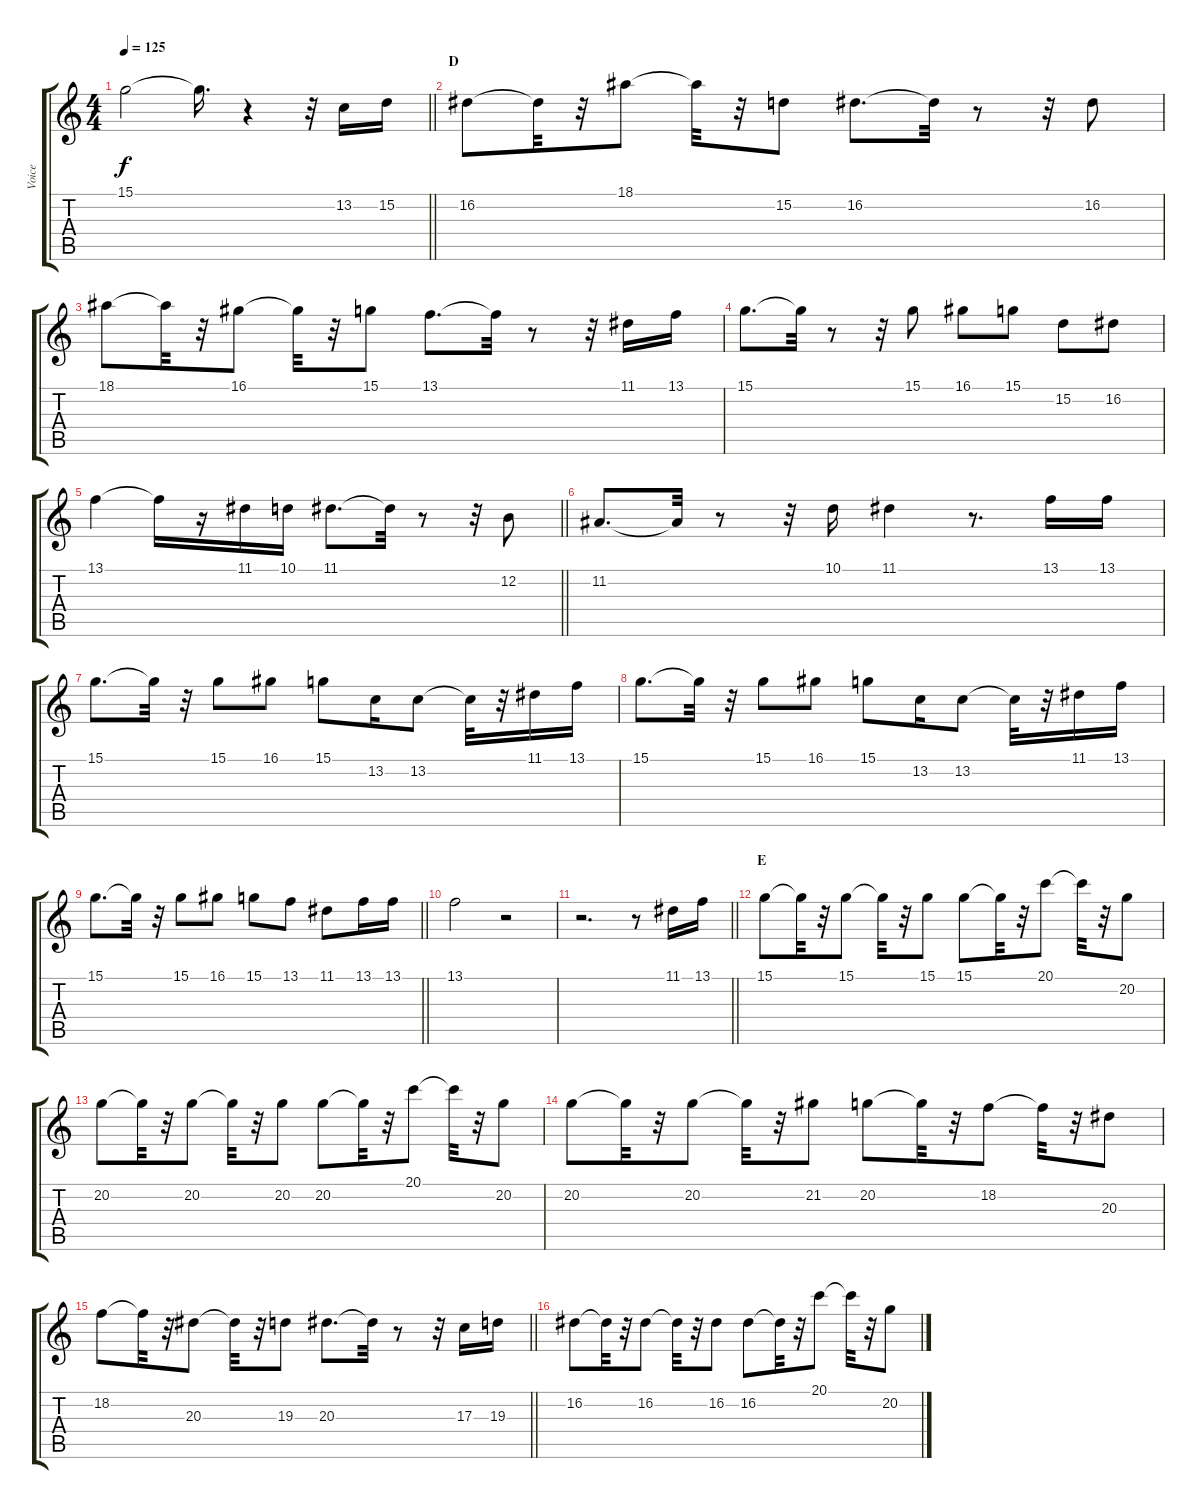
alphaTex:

\track ("Voice" "Voice") {instrument seashore}
\staff {score tabs}
\tuning (E4 B3 G3 D3 A2 E2) {hide}
\ts (4 4)
\tempo 125
\clef g2
\barLineRight lightlight
\ks c
15.1{t}.2{dy f} 15.1{t}.16{d} r.4 r.32 13.2.16 15.2.16 |
\section ("" "D")
16.2.8 16.2{t}.32 r.32 18.1.8 18.1{t}.32 r.32 15.2.8 16.2.8{d} 16.2{t}.32 r.8 r.32 16.2.8 |
18.1.8 18.1{t}.32 r.32 16.1.8 16.1{t}.32 r.32 15.1.8 13.1.8{d} 13.1{t}.32 r.8 r.32 11.1.16 13.1.16 |
15.1.8{d} 15.1{t}.32 r.8 r.32 15.1.8 16.1.8 15.1.8 15.2.8 16.2.8 |
\barLineRight lightlight
13.1.4 13.1{t}.16 r.16 11.1.16 10.1.16 11.1.8{d} 11.1{t}.32 r.8 r.32 12.2.8 |
11.2.8{d} 11.2{t}.32 r.8 r.32 10.1.16 11.1.4 r.8{d} 13.1.16 13.1.16 |
15.1.8{d} 15.1{t}.32 r.32 15.1.8 16.1.8 15.1.8 13.2.16 13.2.8 13.2{t}.32 r.32 11.1.16 13.1.16 |
15.1.8{d} 15.1{t}.32 r.32 15.1.8 16.1.8 15.1.8 13.2.16 13.2.8 13.2{t}.32 r.32 11.1.16 13.1.16 |
\barLineRight lightlight
15.1.8{d} 15.1{t}.32 r.32 15.1.8 16.1.8 15.1.8 13.1.8 11.1.8 13.1.16 13.1.16 |
13.1.2 r.2 |
\barLineRight lightlight
r.2{d} r.8 11.1.16 13.1.16 |
\section ("" "E")
15.1.8 15.1{t}.32 r.32 15.1.8 15.1{t}.32 r.32 15.1.8 15.1.8 15.1{t}.32 r.32 20.1.8 20.1{t}.32 r.32 20.2.8 |
20.2.8 20.2{t}.32 r.32 20.2.8 20.2{t}.32 r.32 20.2.8 20.2.8 20.2{t}.32 r.32 20.1.8 20.1{t}.32 r.32 20.2.8 |
20.2.8 20.2{t}.32 r.32 20.2.8 20.2{t}.32 r.32 21.2.8 20.2.8 20.2{t}.32 r.32 18.2.8 18.2{t}.32 r.32 20.3.8 |
\barLineRight lightlight
18.2.8 18.2{t}.32 r.32 20.3.8 20.3{t}.32 r.32 19.3.8 20.3.8{d} 20.3{t}.32 r.8 r.32 17.3.16 19.3.16 |
16.2.8 16.2{t}.32 r.32 16.2.8 16.2{t}.32 r.32 16.2.8 16.2.8 16.2{t}.32 r.32 20.1.8 20.1{t}.32 r.32 20.2.8
